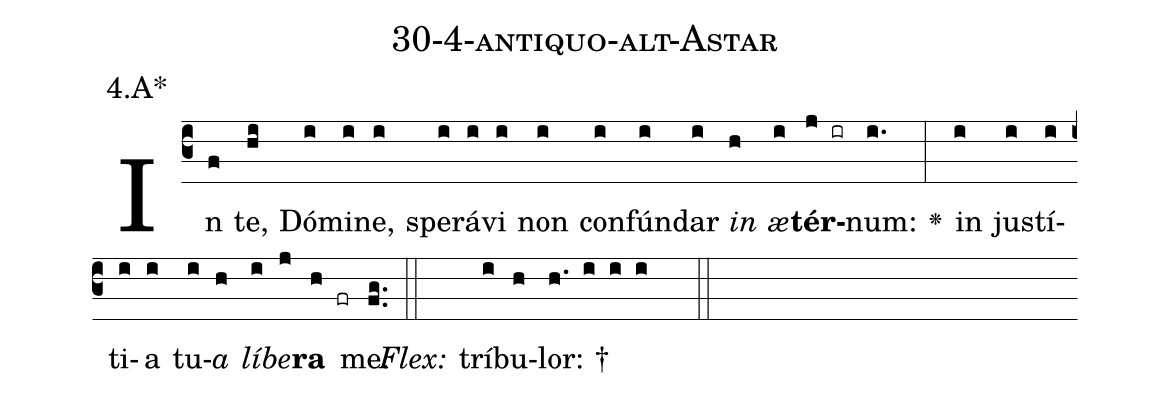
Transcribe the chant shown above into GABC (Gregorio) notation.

name: 30-4-antiquo-alt-Astar;
annotation: 4.A*;
%%
(c3)In(f) te,(hi) Dó(i)mi(i)ne,(i) spe(i)rá(i)vi(i) non(i) con(i)fún(i)dar(i) <i>in</i>(h) <i>æ</i>(i)<b>tér</b>(j ir)num:(i.) <v>\greheightstar</v>(:) in(i) jus(i)tí(i)ti(i)a(i) tu(i)<i>a</i>(h) <i>lí</i>(i)<i>be</i>(j)<b>ra</b>(h fr) me.(fg..) (::)
<i>Flex:</i>()  trí(i)bu(h)lor: †(h. i i i  ::)

%E(i) u(h) o(i) u(j) a(h) e.(fg..) (::)
